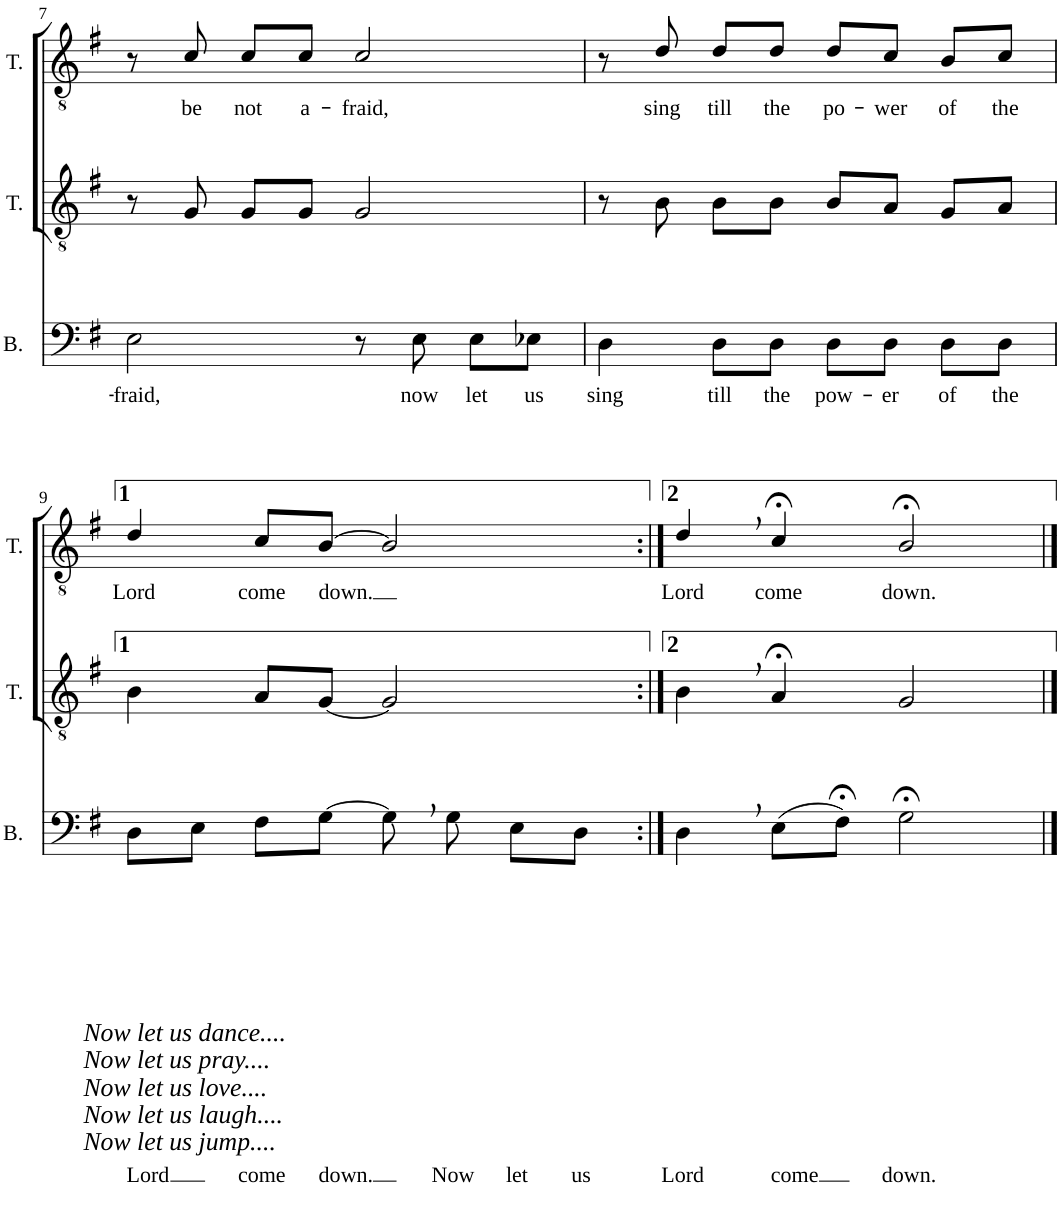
**kern	**text	**kern	**kern	**text
*part3	*part3	*part2	*part1	*part1
*staff3	*staff3	*staff2	*staff1	*staff1
*I"Bass	*	*I"Tenor	*I"Tenor	*
*I'B.	*	*I'T.	*I'T.	*
!!LO:PB:g=z
*clefF4	*	*clefGv2	*clefGv2	*
*k[f#]	*	*k[f#]	*k[f#]	*
*G:	*	*G:	*G:	*
*M4/4	*	*M4/4	*M4/4	*
=7	=7	=7	=7	=7
!	!LO:LY:b	!	!	!
2E\	-fraid,	8r	8r	.
!	!	!	!	!LO:LY:b
.	.	8G/	8c/	be
!	!	!	!	!LO:LY:b
.	.	8G/L	8c/L	not
!	!	!	!	!LO:LY:b
.	.	8G/J	8c/J	a-
!	!	!	!	!LO:LY:b
8r	.	2G/	2c/	-fraid,
!	!LO:LY:b	!	!	!
8E\	now	.	.	.
!	!LO:LY:b	!	!	!
8E\L	let	.	.	.
!	!LO:LY:b	!	!	!
8E-X\J	us	.	.	.
=8	=8	=8	=8	=8
!	!LO:LY:b	!	!	!
4D\	sing	8r	8r	.
!	!	!	!	!LO:LY:b
.	.	8B\	8d/	sing
!	!LO:LY:b	!	!	!LO:LY:b
8D\L	till	8B\L	8d/L	till
!	!LO:LY:b	!	!	!LO:LY:b
8D\J	the	8B\J	8d/J	the
!	!LO:LY:b	!	!	!LO:LY:b
8D\L	pow-	8B/L	8d/L	po-
!	!LO:LY:b	!	!	!LO:LY:b
8D\J	-er	8A/J	8c/J	-wer
!	!LO:LY:b	!	!	!LO:LY:b
8D\L	of	8G/L	8B/L	of
!	!LO:LY:b	!	!	!LO:LY:b
8D\J	the	8A/J	8c/J	the
!!LO:LB:g=z
=9	=9	=9	=9	=9
!LO:TX:b:i:t=Now let us dance....	!	!	!	!
!LO:TX:b:t=Now let us pray....	!	!	!	!
!LO:TX:b:t=Now let us love....	!	!	!	!
!LO:TX:b:t=Now let us laugh....	!	!	!	!
!LO:TX:b:t=Now let us jump....	!	!	!	!
!	!LO:LY:b	!	!	!LO:LY:b
8D\L	Lord	4B\	4d/	Lord
8E\J	.	.	.	.
!	!LO:LY:b	!	!	!LO:LY:b
8F#\L	come	8A/L	8c/L	come
!	!LO:LY:b	!	!	!LO:LY:b
[8G\J	down.	[8G/J	[>8B/J	down.
8G,\]	.	2G/]	2B/]	.
!	!LO:LY:b	!	!	!
8G\	Now	.	.	.
!	!LO:LY:b	!	!	!
8E\L	let	.	.	.
!	!LO:LY:b	!	!	!
8D\J	us	.	.	.
=10:|!	=10:|!	=10:|!	=10:|!	=10:|!
!	!LO:LY:b	!	!	!LO:LY:b
4D,\	Lord	4B,\	4d,/	Lord
!	!LO:LY:b	!	!	!LO:LY:b
(>8E\L	come	4A;</	4c;</	come
8F#;<\J)	.	.	.	.
!	!LO:LY:b	!	!	!LO:LY:b
2G;<\	down.	2G/	2B;</	down.
==	==	==	==	==
*-	*-	*-	*-	*-
